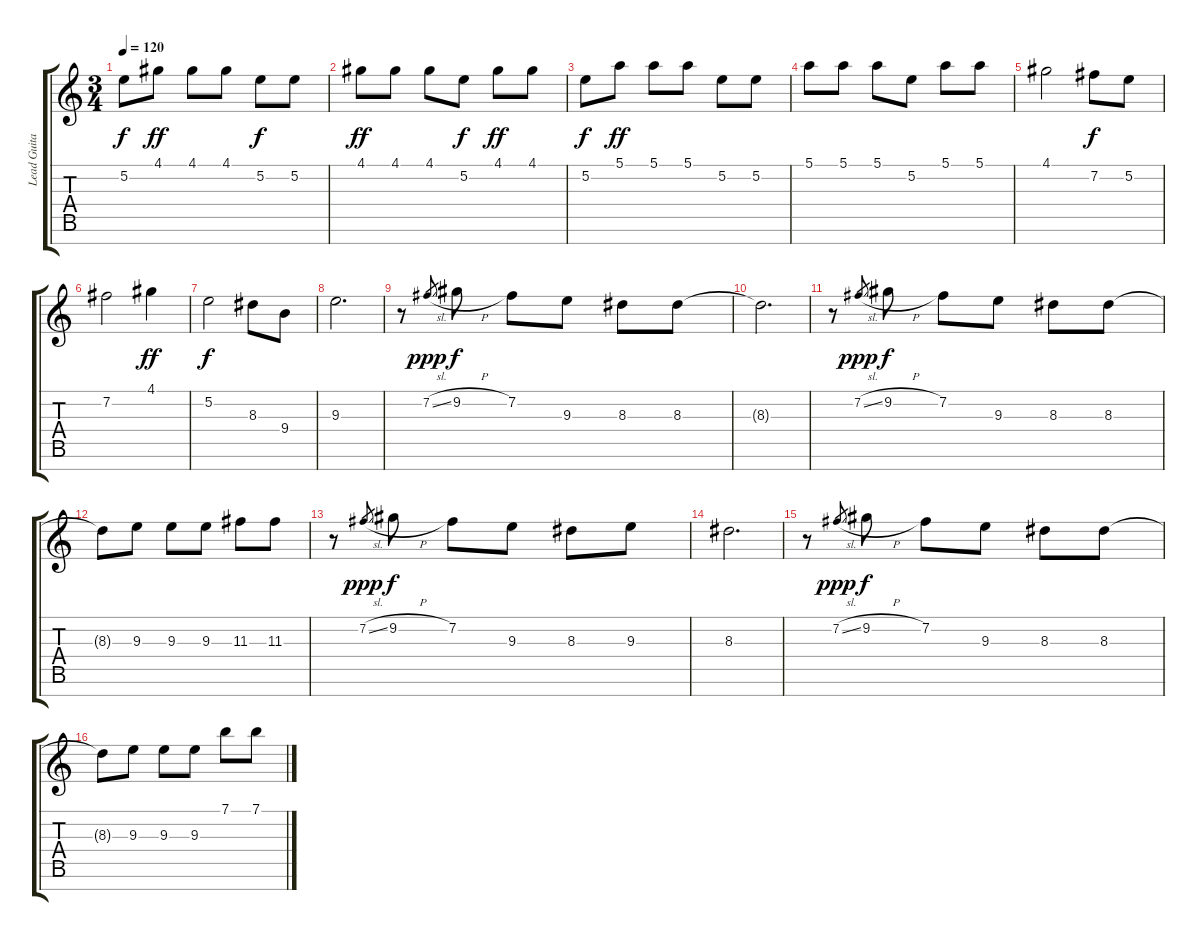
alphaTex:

\track ("Lead Guitar II" "Lead Guita") {instrument distortionguitar}
\staff {score tabs}
\tuning (E4 B3 G3 D3 A2 E2 B1) {hide}
\ts (3 4)
\tempo 120
\clef g2
\ks c
5.2.8{dy f} 4.1.8{dy ff} 4.1.8 4.1.8 5.2.8{dy f} 5.2.8 |
4.1.8{dy ff} 4.1.8 4.1.8 5.2.8{dy f} 4.1.8{dy ff} 4.1.8 |
5.2.8{dy f} 5.1.8{dy ff} 5.1.8 5.1.8 5.2.8 5.2.8 |
5.1.8 5.1.8 5.1.8 5.2.8 5.1.8 5.1.8 |
4.1.2 7.2.8{dy f} 5.2.8 |
7.2.2 4.1.4{dy ff} |
5.2.2{dy f} 8.3.8 9.4.8 |
9.3.2{d} |
r.8 7.2{sl}.8{gr dy ppp} 9.2{h}.8{dy f} 7.2.8 9.3.8 8.3.8 8.3.8 |
8.3{t}.2{d} |
r.8 7.2{sl}.8{gr dy ppp} 9.2{h}.8{dy f} 7.2.8 9.3.8 8.3.8 8.3.8 |
8.3{t}.8 9.3.8 9.3.8 9.3.8 11.3.8 11.3.8 |
r.8 7.2{sl}.8{gr dy ppp} 9.2{h}.8{dy f} 7.2.8 9.3.8 8.3.8 9.3.8 |
8.3.2{d} |
r.8 7.2{sl}.8{gr dy ppp} 9.2{h}.8{dy f} 7.2.8 9.3.8 8.3.8 8.3.8 |
8.3{t}.8 9.3.8 9.3.8 9.3.8 7.1.8 7.1.8
